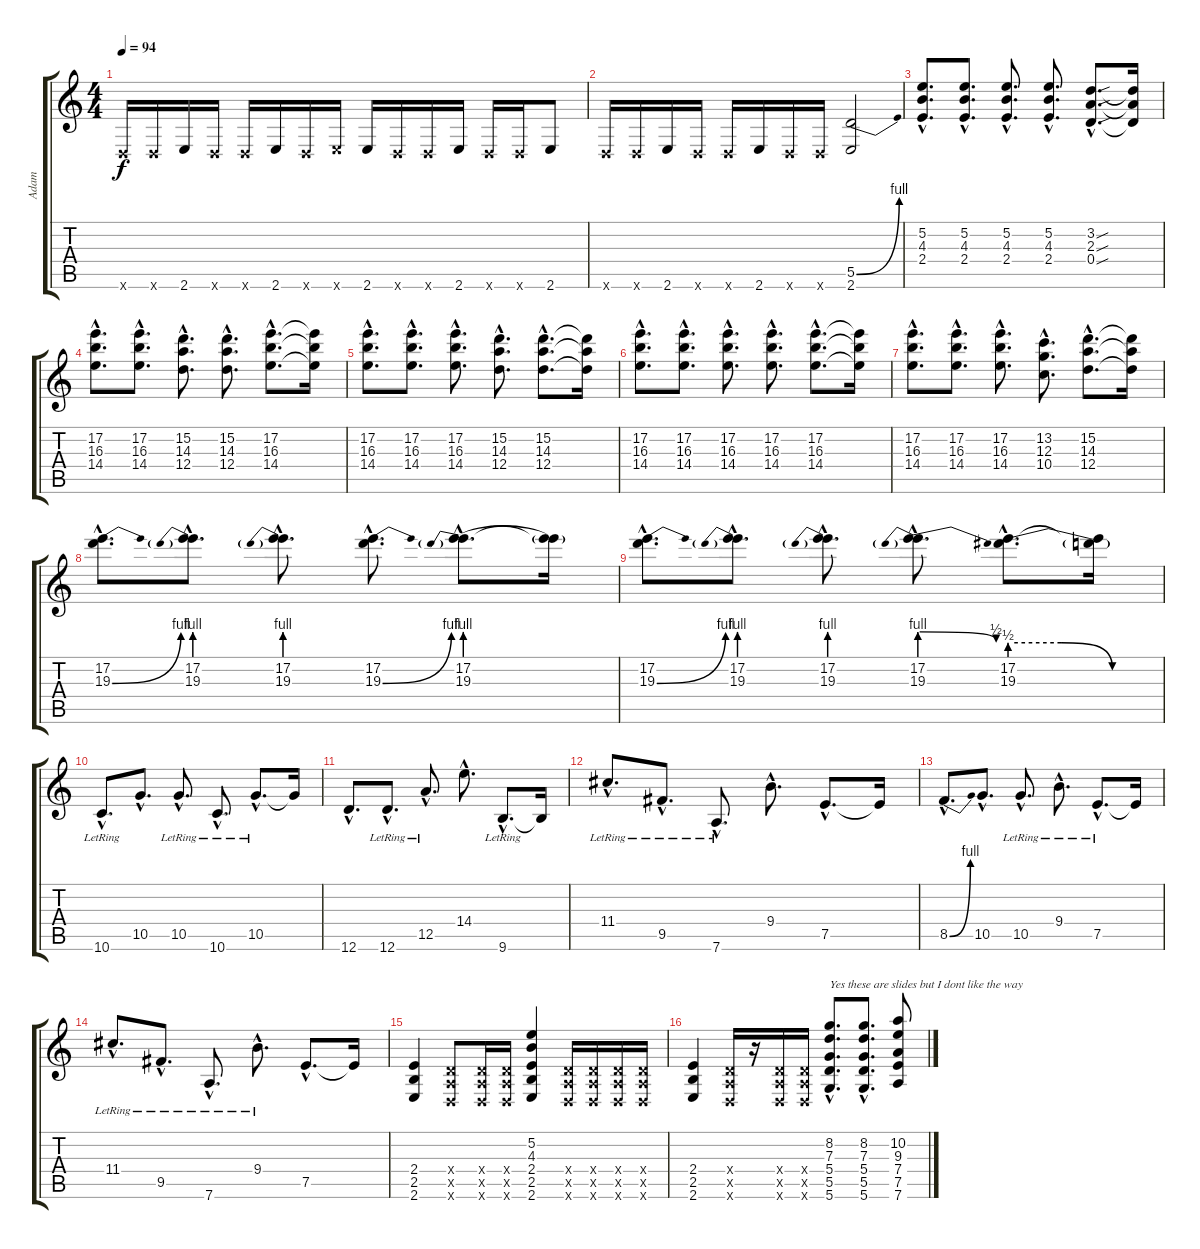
\track ("Adam" "Adam") {instrument distortionguitar}
\staff {score tabs}
\tuning (E4 B3 G3 D3 A2 D2) {hide}
\ts (4 4)
\tempo 94
\clef g2
\ks c
0.6{x}.16{dy f} 0.6{x}.16 2.6.16 0.6{x}.16 0.6{x}.16 2.6.16 0.6{x}.16 2.6{x}.16 2.6.16 0.6{x}.16 0.6{x}.16 2.6.16 0.6{x}.16 0.6{x}.16 2.6.8 |
0.6{x}.16 0.6{x}.16 2.6.16 0.6{x}.16 0.6{x}.16 2.6.16 0.6{x}.16 0.6{x}.16 (5.5{be (bend 0 0 60 4)} 2.6).2 |
(5.2{hac} 4.3{hac} 2.4{hac}).8{d} (5.2{hac} 4.3{hac} 2.4{hac}).8{d} (5.2{hac} 4.3{hac} 2.4{hac}).8{d} (5.2{hac} 4.3{hac} 2.4{hac}).8{d} (3.2{sou hac} 2.3{sou hac} 0.4{sou hac}).8{d} (3.2{t} 2.3{t} 0.4{t}).16 |
(17.2{hac} 16.3{hac} 14.4{hac}).8{d} (17.2{hac} 16.3{hac} 14.4{hac}).8{d} (15.2{hac} 14.3{hac} 12.4{hac}).8{d} (15.2{hac} 14.3{hac} 12.4{hac}).8{d} (17.2{hac} 16.3{hac} 14.4{hac}).8{d} (17.2{t} 16.3{t} 14.4{t}).16 |
(17.2{hac} 16.3{hac} 14.4{hac}).8{d} (17.2{hac} 16.3{hac} 14.4{hac}).8{d} (17.2{hac} 16.3{hac} 14.4{hac}).8{d} (15.2{hac} 14.3{hac} 12.4{hac}).8{d} (15.2{hac} 14.3{hac} 12.4{hac}).8{d} (15.2{t} 14.3{t} 12.4{t}).16 |
(17.2{hac} 16.3{hac} 14.4{hac}).8{d} (17.2{hac} 16.3{hac} 14.4{hac}).8{d} (17.2{hac} 16.3{hac} 14.4{hac}).8{d} (17.2{hac} 16.3{hac} 14.4{hac}).8{d} (17.2{hac} 16.3{hac} 14.4{hac}).8{d} (17.2{t} 16.3{t} 14.4{t}).16 |
(17.2{hac} 16.3{hac} 14.4{hac}).8{d} (17.2{hac} 16.3{hac} 14.4{hac}).8{d} (17.2{hac} 16.3{hac} 14.4{hac}).8{d} (13.2{hac} 12.3{hac} 10.4{hac}).8{d} (15.2{hac} 14.3{hac} 12.4{hac}).8{d} (15.2{t} 14.3{t} 12.4{t}).16 |
(17.2{hac} 19.3{be (bend 0 0 60 4) hac}).8{d} (17.2{hac} 19.3{be (prebend 0 4 60 4) hac}).8{d} (17.2{hac} 19.3{be (prebend 0 4 60 4) hac}).8{d} (17.2{hac} 19.3{be (bend 0 0 60 4) hac}).8{d} (17.2{hac} 19.3{be (prebend 0 4 60 4) hac}).8{d} (17.2{t} 19.3{t}).16 |
(17.2{hac} 19.3{be (bend 0 0 60 4) hac}).8{d} (17.2{hac} 19.3{be (prebend 0 4 60 4) hac}).8{d} (17.2{hac} 19.3{be (prebend 0 4 60 4) hac}).8{d} (17.2{hac} 19.3{be (prebendrelease 0 4 60 2) hac}).8{d} (17.2{hac} 19.3{be (custom 0 2 20 2 40 0 60 0) hac}).8{d} (17.2{t} 19.3{t}).16 |
10.6{hac lr}.8{d} 10.5{hac}.8{d} 10.5{hac lr}.8{d} 10.6{hac lr}.8{d} 10.5{hac lr}.8{d} 10.5{t}.16 |
12.6{hac}.8{d} 12.6{hac lr}.8{d} 12.5{hac lr}.8{d} 14.4{hac}.8{d} 9.6{hac lr}.8{d} 9.6{t}.16 |
11.4{hac lr}.8{d} 9.5{hac lr}.8{d} 7.6{hac lr}.8{d} 9.4{hac}.8{d} 7.5{hac}.8{d} 7.5{t}.16 |
8.5{be (bend 0 0 60 4) hac}.8{d} 10.5{hac}.8{d} 10.5{hac lr}.8{d} 9.4{hac lr}.8{d} 7.5{hac lr}.8{d} 7.5{t}.16 |
11.4{hac lr}.8{d} 9.5{hac lr}.8{d} 7.6{hac lr}.8{d} 9.4{hac lr}.8{d} 7.5{hac}.8{d} 7.5{t}.16 |
(2.4 2.5 2.6).4 (0.4{x} 0.5{x} 0.6{x}).8 (0.4{x} 0.5{x} 0.6{x}).16 (0.4{x} 0.5{x} 0.6{x}).16 (5.2 4.3 2.4 2.5 2.6).4 (0.4{x} 0.5{x} 0.6{x}).16 (0.4{x} 0.5{x} 0.6{x}).16 (0.4{x} 0.5{x} 0.6{x}).16 (0.4{x} 0.5{x} 0.6{x}).16 |
(2.4 2.5 2.6).4 (0.4{x} 0.5{x} 0.6{x}).16 r.16 (0.4{x} 0.5{x} 0.6{x}).16 (0.4{x} 0.5{x} 0.6{x}).16 (8.2{hac} 7.3{hac} 5.4{hac} 5.5{hac} 5.6{hac}).8{d txt "Yes these are slides but I dont like the way"} (8.2{hac} 7.3{hac} 5.4{hac} 5.5{hac} 5.6{hac}).8{d} (10.2 9.3 7.4 7.5 7.6).8
